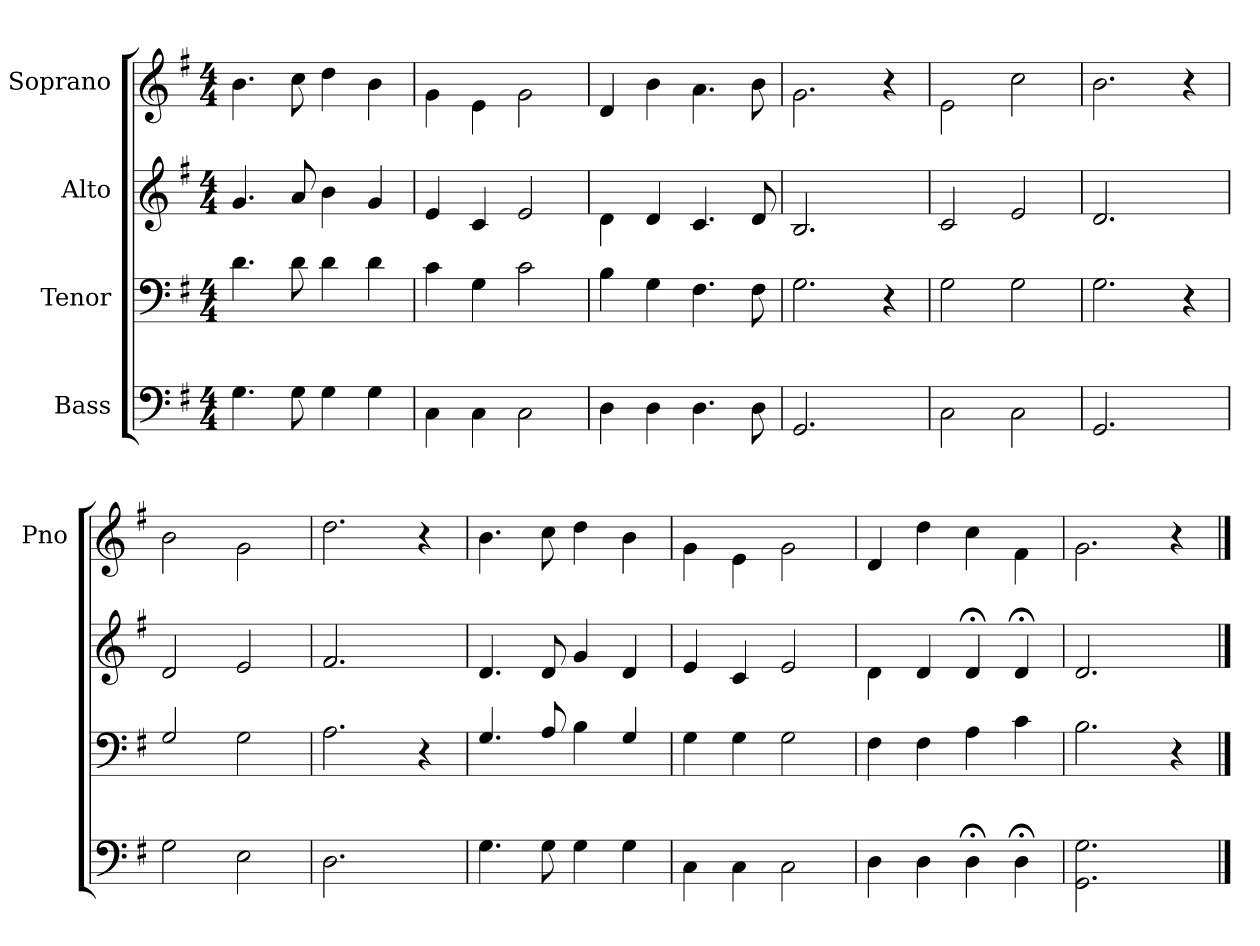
**kern	**kern	**kern	**kern
*part4	*part3	*part2	*part1
*staff4	*staff3	*staff2	*staff1
*I"Bass	*I"Tenor	*I"Alto	*I"Soprano
*	*	*	*I'Pno
*clefF4	*clefF4	*clefG2	*clefG2
*k[f#]	*k[f#]	*k[f#]	*k[f#]
*G:	*G:	*G:	*G:
*M4/4	*M4/4	*M4/4	*M4/4
=	=	=	=
4.G\	4.d\	4.g/	4.b\
8G\	8d\	8a/	8cc\
4G\	4d\	4b\	4dd\
4G\	4d\	4g/	4b\
=	=	=	=
4C\	4c\	4e/	4g\
4C\	4G\	4c/	4e\
2C\	2c\	2e/	2g\
=	=	=	=
4D\	4B\	4d\	4d/
4D\	4G\	4d/	4b\
4.D\	4.F#\	4.c/	4.a\
8D\	8F#\	8d/	8b\
=	=	=	=
2.GG/	2.G\	2.B/	2.g\
4ryy	4r	4ryy	4r
=	=	=	=
2C\	2G\	2c/	2e\
2C\	2G\	2e/	2cc\
=	=	=	=
2.GG/	2.G\	2.d/	2.b\
4ryy	4r	4ryy	4r
=	=	=	=
2G\	2G/	2d/	2b\
2E\	2G\	2e/	2g\
=	=	=	=
2.D\	2.A\	2.f#/	2.dd\
4ryy	4r	4ryy	4r
=	=	=	=
4.G\	4.G/	4.d/	4.b\
8G\	8A/	8d/	8cc\
4G\	4B\	4g/	4dd\
4G\	4G/	4d/	4b\
=	=	=	=
4C\	4G\	4e/	4g\
4C\	4G\	4c/	4e\
2C\	2G\	2e/	2g\
=	=	=	=
4D\	4F#\	4d\	4d/
4D\	4F#\	4d/	4dd\
4D;\	4A\	4d;</	4cc\
4D;\	4c\	4d;</	4f#\
=	=	=	=
2.GG!\ 2.G\	2.B\	2.d/	2.g\
4ryy	4r	4ryy	4r
==	==	==	==
*-	*-	*-	*-
